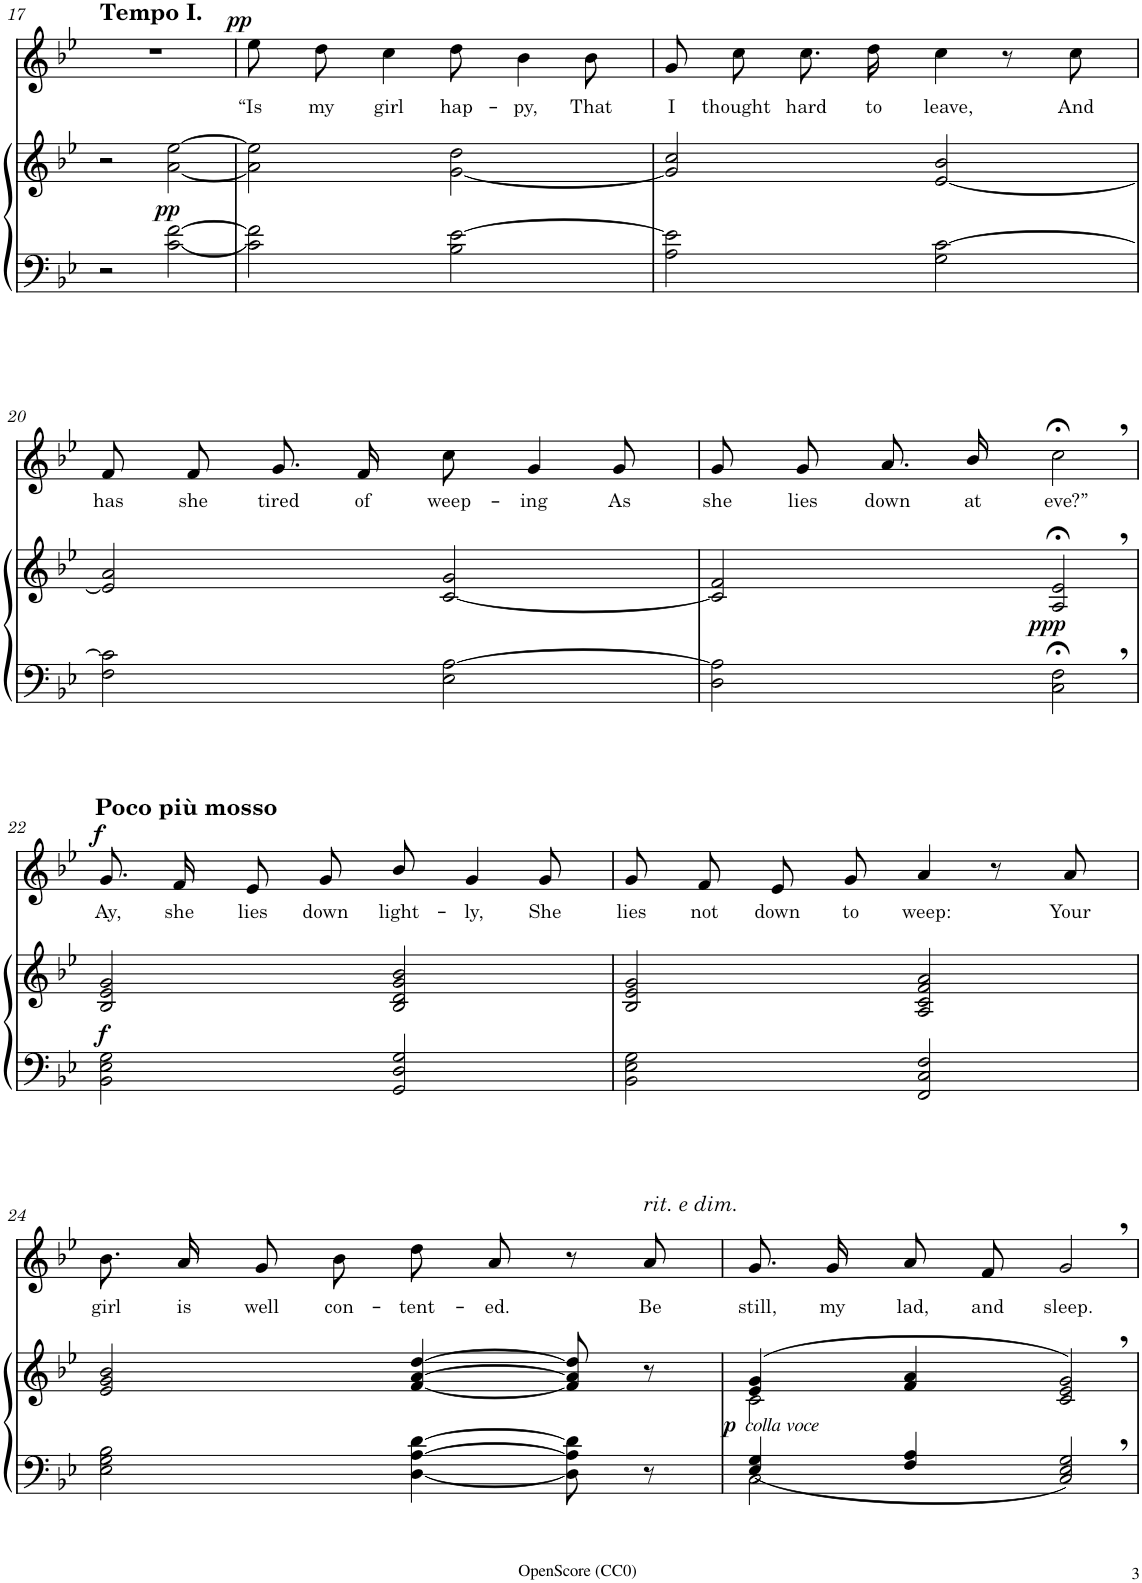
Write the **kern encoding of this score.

**kern	**kern	**dynam	**kern	**text	**dynam
*part2	*part2	*part2	*part1	*part1	*part1
*staff3	*staff2	*staff2/3	*staff1	*staff1	*staff1
*I"Piano	*	*	*I"Voice	*	*
*I'Pno	*	*	*	*	*
!!LO:PB:g=z
*clefF4	*clefG2	*	*clefG2	*	*
*k[b-e-]	*k[b-e-]	*	*k[b-e-]	*	*
*M4/4	*M4/4	*	*M4/4	*	*
*met(c)	*met(c)	*	*met(c)	*	*
=17	=17	=17	=17	=17	=17
!	!	!	!LO:TX:a:B:t=Tempo I.	!	!
2r	2r	.	1r	.	.
!	!	!LO:DY:b	!	!	!
[2c\ [2f\	[2a\ [2ee-\	pp	.	.	.
=18	=18	=18	=18	=18	=18
!	!	!	!	!LO:LY:b	!LO:DY:a
2c\] 2f\]	2a\] 2ee-\]	.	8ee-\L	“Is	pp
!	!	!	!	!LO:LY:b	!
.	.	.	8dd\J	my	.
!	!	!	!	!LO:LY:b	!
.	.	.	4cc\	girl	.
!	!	!	!	!LO:LY:b	!
2B-\ [2e-\	[2g\ 2dd\	.	8dd\	hap-	.
!	!	!	!	!LO:LY:b	!
.	.	.	4b-\	-py,	.
!	!	!	!	!LO:LY:b	!
.	.	.	8b-\	That	.
=19	=19	=19	=19	=19	=19
!	!	!	!	!LO:LY:b	!
2A\ 2e-\]	2g/] 2cc/	.	8g/L	I	.
!	!	!	!	!LO:LY:b	!
.	.	.	8cc/J	thought	.
!	!	!	!	!LO:LY:b	!
.	.	.	8.cc\L	hard	.
!	!	!	!	!LO:LY:b	!
.	.	.	16dd\Jk	to	.
!	!	!	!	!LO:LY:b	!
2G\ [2c\	[2e-/ 2b-/	.	4cc\	leave,	.
.	.	.	8r	.	.
!	!	!	!	!LO:LY:b	!
.	.	.	8cc\	And	.
!!LO:LB:g=z
=20	=20	=20	=20	=20	=20
!	!	!	!	!LO:LY:b	!
2F\ 2c\]	2e-/] 2a/	.	8f/L	has	.
!	!	!	!	!LO:LY:b	!
.	.	.	8f/J	she	.
!	!	!	!	!LO:LY:b	!
.	.	.	8.g/L	tired	.
!	!	!	!	!LO:LY:b	!
.	.	.	16f/Jk	of	.
!	!	!	!	!LO:LY:b	!
2E-\ [2A\	[2c/ 2g/	.	8cc\	weep-	.
!	!	!	!	!LO:LY:b	!
.	.	.	4g/	-ing	.
!	!	!	!	!LO:LY:b	!
.	.	.	8g/	As	.
=21	=21	=21	=21	=21	=21
!	!	!	!	!LO:LY:b	!
2D\ 2A\]	2c/] 2f/	.	8g/L	she	.
!	!	!	!	!LO:LY:b	!
.	.	.	8g/J	lies	.
!	!	!	!	!LO:LY:b	!
.	.	.	8.a/L	down	.
!	!	!	!	!LO:LY:b	!
.	.	.	16b-/Jk	at	.
!	!	!LO:DY:b	!	!LO:LY:b	!
2C\;<, 2F\;<,	2A/;<, 2e-/;<,	ppp	2cc;<,\	eve?”	.
!!LO:LB:g=z
=22	=22	=22	=22	=22	=22
!	!	!	!LO:TX:a:B:t=Poco più mosso	!	!
!	!	!LO:DY:b	!	!LO:LY:b	!LO:DY:a
2BB-\ 2E-\ 2G\	2B-/ 2e-/ 2g/	f	8.g/L	Ay,	f
!	!	!	!	!LO:LY:b	!
.	.	.	16f/Jk	she	.
!	!	!	!	!LO:LY:b	!
.	.	.	8e-/L	lies	.
!	!	!	!	!LO:LY:b	!
.	.	.	8g/J	down	.
!	!	!	!	!LO:LY:b	!
2GG/ 2D/ 2G/	2B-/ 2d/ 2g/ 2b-/	.	8b-/	light-	.
!	!	!	!	!LO:LY:b	!
.	.	.	4g/	-ly,	.
!	!	!	!	!LO:LY:b	!
.	.	.	8g/	She	.
=23	=23	=23	=23	=23	=23
!	!	!	!	!LO:LY:b	!
2BB-\ 2E-\ 2G\	2B-/ 2e-/ 2g/	.	8g/L	lies	.
!	!	!	!	!LO:LY:b	!
.	.	.	8f/J	not	.
!	!	!	!	!LO:LY:b	!
.	.	.	8e-/L	down	.
!	!	!	!	!LO:LY:b	!
.	.	.	8g/J	to	.
!	!	!	!	!LO:LY:b	!
2FF/ 2C/ 2F/	2A/ 2c/ 2f/ 2a/	.	4a/	weep:	.
.	.	.	8r	.	.
!	!	!	!	!LO:LY:b	!
.	.	.	8a/	Your	.
!!LO:LB:g=z
=24	=24	=24	=24	=24	=24
!	!	!	!	!LO:LY:b	!
2E-\ 2G\ 2B-\	2e-/ 2g/ 2b-/	.	8.b-/L	girl	.
!	!	!	!	!LO:LY:b	!
.	.	.	16a/Jk	is	.
!	!	!	!	!LO:LY:b	!
.	.	.	8g/L	well	.
!	!	!	!	!LO:LY:b	!
.	.	.	8b-/J	con-	.
!	!	!	!	!LO:LY:b	!
[4D\ [4A\ [4d\	[4f/ [>4a/ [4dd/	.	8dd\L	-tent-	.
!	!	!	!	!LO:LY:b	!
.	.	.	8a\J	-ed.	.
8D\] 8A\] 8d\]	8f/] 8a/] 8dd/]	.	8r	.	.
!	!	!	!LO:TX:a:i:t=rit. e dim.	!	!
!	!	!	!	!LO:LY:b	!
8r	8r	.	8a/	Be	.
=25	=25	=25	=25	=25	=25
*^	*^	*	*	*	*
!	!	!	!	!LO:DY:b	!	!LO:LY:b	!
!	!	!	!	!LO:DY:n=1:b	!	!	!
4E-/ 4G/	2C\	(4e-/ 4g/	2c\	p other-dynamics	8.g/L	still,	.
!	!	!	!	!	!	!LO:LY:b	!
.	.	.	.	.	16g/Jk	my	.
!	!	!	!	!	!	!LO:LY:b	!
4F/ 4A/	.	4f/ 4a/	.	.	8a/L	lad,	.
!	!	!	!	!	!	!LO:LY:b	!
.	.	.	.	.	8f/J	and	.
!	!	!	!	!	!	!LO:LY:b	!
2C/, 2E-/, 2G/,	2ryy	2c/, 2e-/, 2g/,)	2ryy	.	2g,/	sleep.	.
*v	*v	*	*	*	*	*	*
*	*v	*v	*	*	*	*
=	=	=	=	=	=
*-	*-	*-	*-	*-	*-
